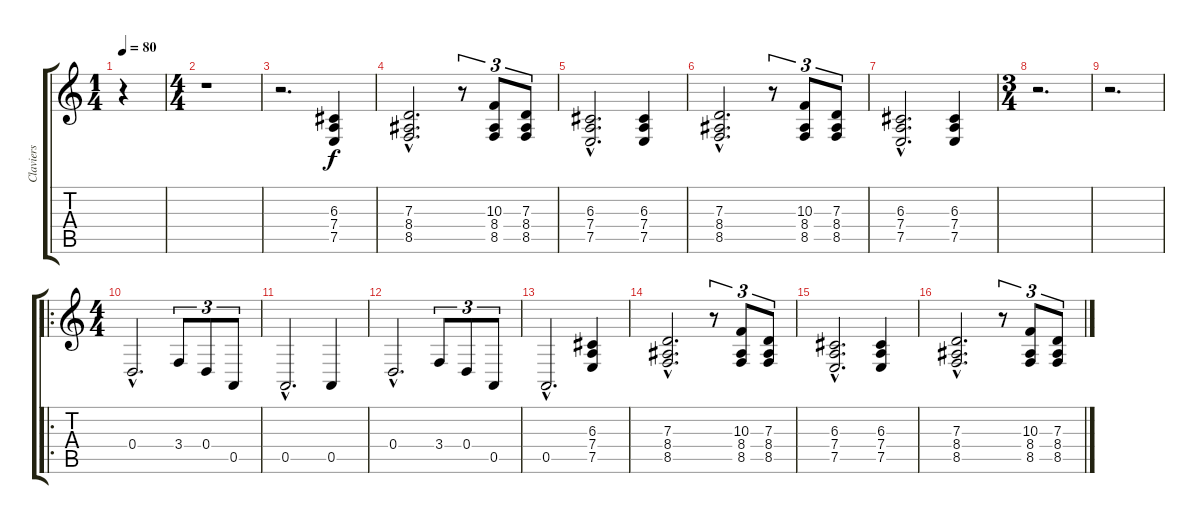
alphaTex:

\track ("Claviers" "Claviers") {instrument stringensemble2}
\staff {score tabs}
\tuning (E4 B3 G3 D3 A2 E2) {hide}
\ts (1 4)
\tempo 80
\clef g2
\ks c
r.4{dy f instrument stringensemble2} |
\ts (4 4)
r.1 |
r.2{d} (6.3 7.4 7.5).4 |
(7.3{hac} 8.4{hac} 8.5{hac}).2{d} r.8{tu (3 2)} (10.3 8.4 8.5).8{tu (3 2)} (7.3 8.4 8.5).8{tu (3 2)} |
(6.3{hac} 7.4{hac} 7.5{hac}).2{d} (6.3 7.4 7.5).4 |
(7.3{hac} 8.4{hac} 8.5{hac}).2{d} r.8{tu (3 2)} (10.3 8.4 8.5).8{tu (3 2)} (7.3 8.4 8.5).8{tu (3 2)} |
(6.3{hac} 7.4{hac} 7.5{hac}).2{d} (6.3 7.4 7.5).4 |
\ts (3 4)
r.2{d} |
r.2{d} |
\ro
\ts (4 4)
0.4{hac}.2{d} 3.4.8{tu (3 2)} 0.4.8{tu (3 2)} 0.5.8{tu (3 2)} |
0.5{hac}.2{d} 0.5.4 |
0.4{hac}.2{d} 3.4.8{tu (3 2)} 0.4.8{tu (3 2)} 0.5.8{tu (3 2)} |
0.5{hac}.2{d} (6.3 7.4 7.5).4 |
(7.3{hac} 8.4{hac} 8.5{hac}).2{d} r.8{tu (3 2)} (10.3 8.4 8.5).8{tu (3 2)} (7.3 8.4 8.5).8{tu (3 2)} |
(6.3{hac} 7.4{hac} 7.5{hac}).2{d} (6.3 7.4 7.5).4 |
(7.3{hac} 8.4{hac} 8.5{hac}).2{d} r.8{tu (3 2)} (10.3 8.4 8.5).8{tu (3 2)} (7.3 8.4 8.5).8{tu (3 2)}
